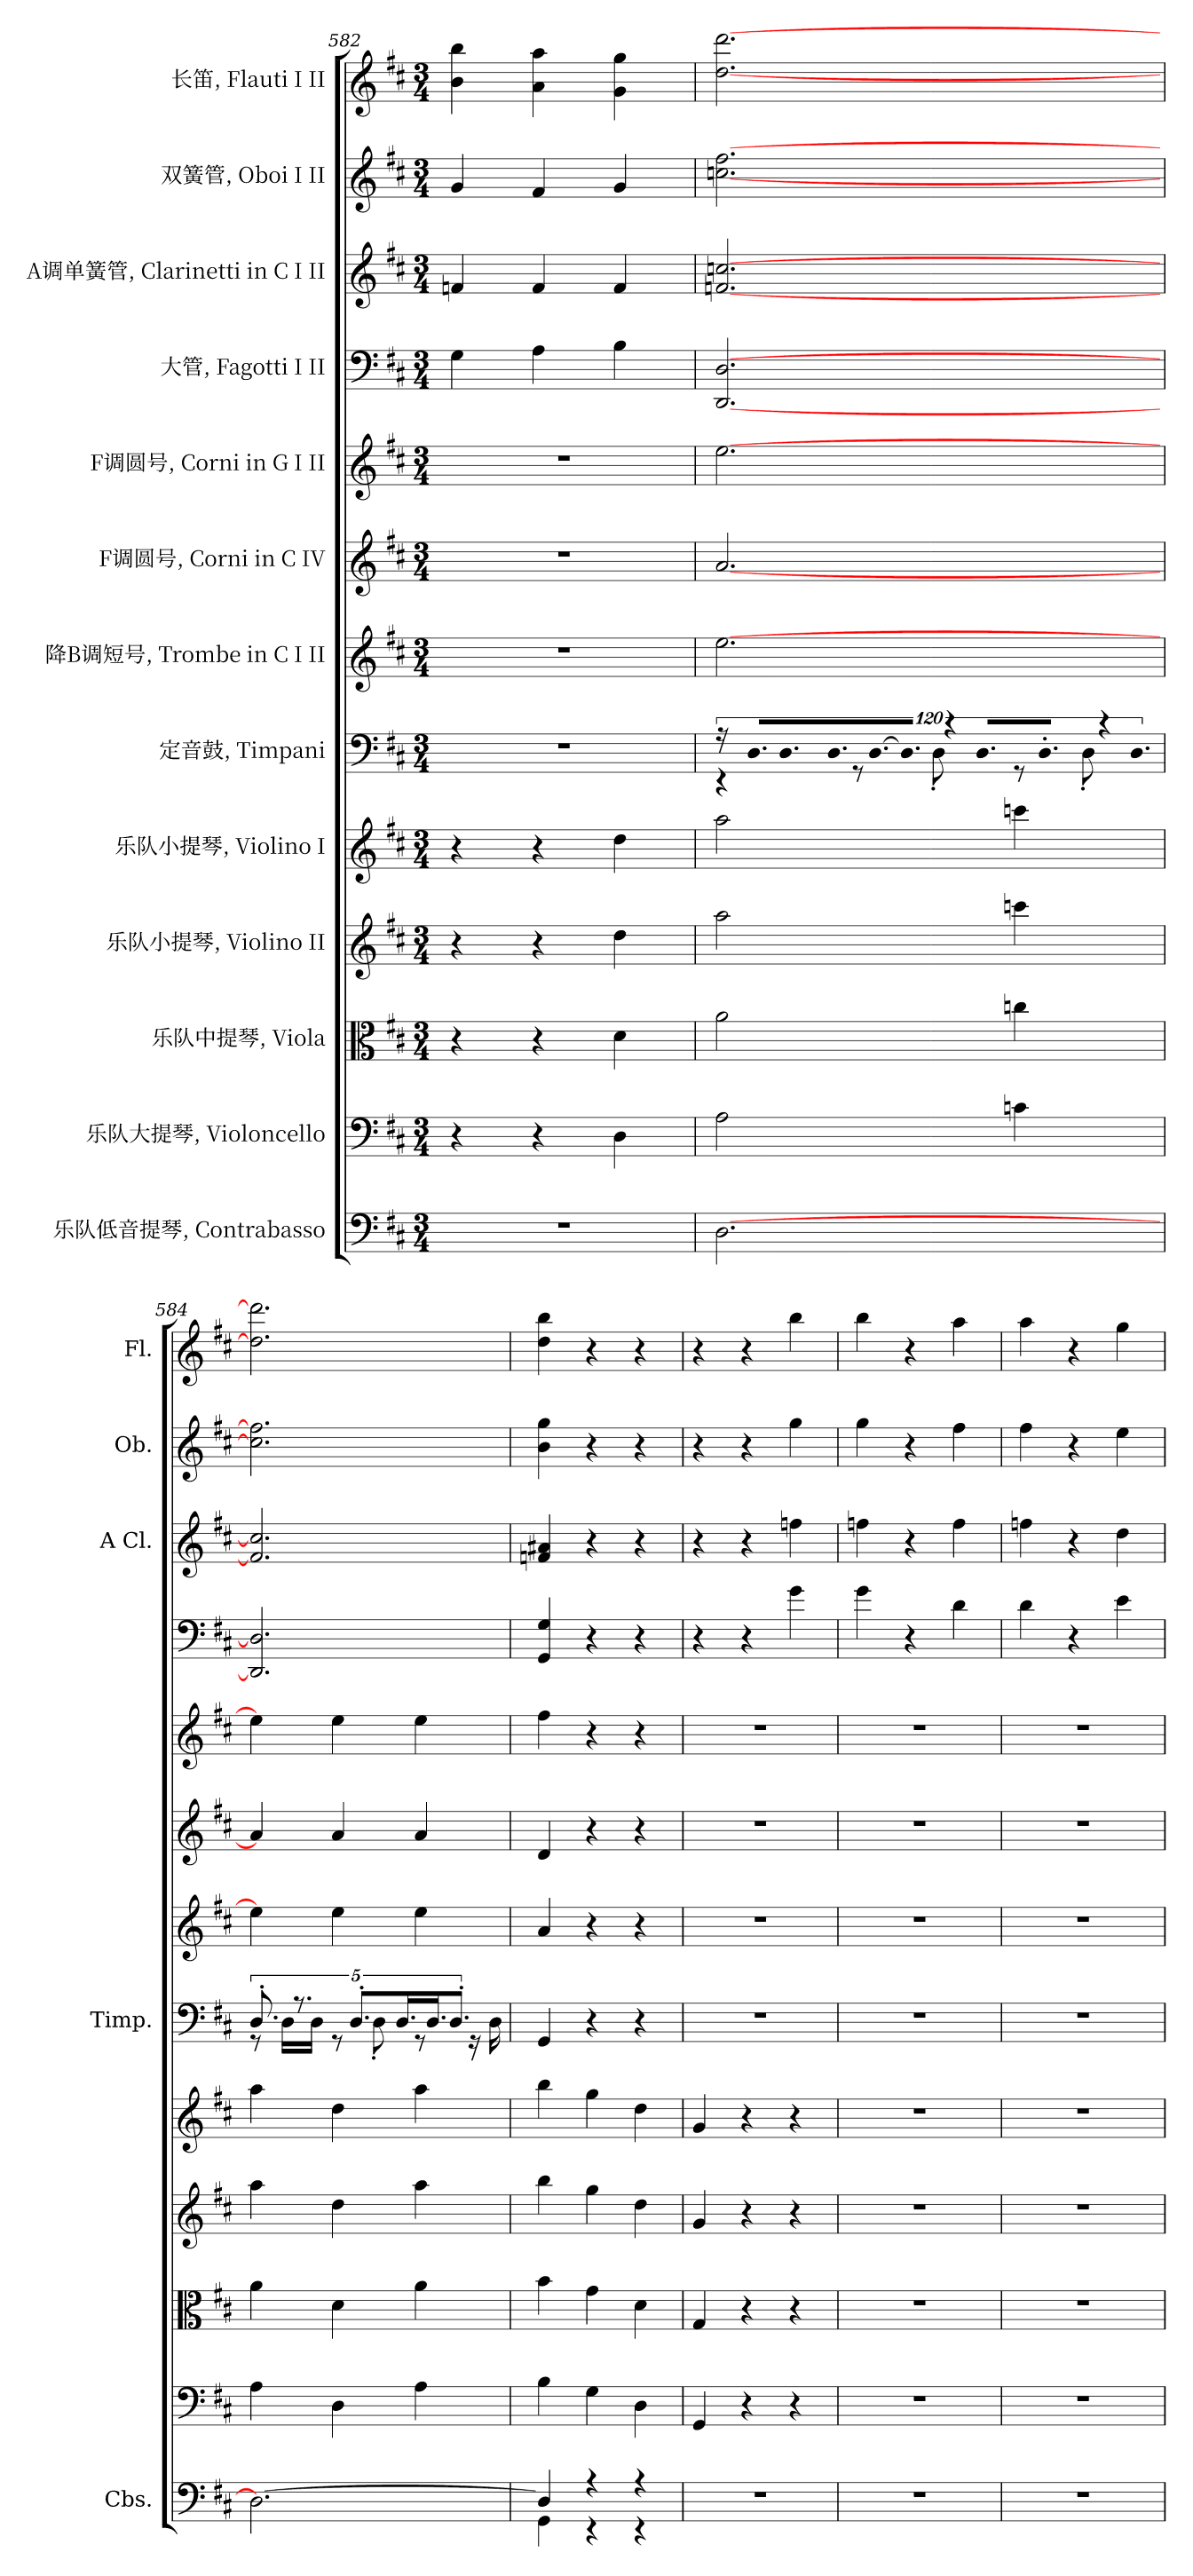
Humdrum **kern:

**kern	**kern	**kern	**kern	**kern	**kern	**kern	**kern	**kern	**kern	**kern	**kern	**kern
*part13	*part12	*part11	*part10	*part9	*part8	*part7	*part6	*part5	*part4	*part3	*part2	*part1
*staff13	*staff12	*staff11	*staff10	*staff9	*staff8	*staff7	*staff6	*staff5	*staff4	*staff3	*staff2	*staff1
*I"乐队低音提琴, Contrabasso	*I"乐队大提琴, Violoncello	*I"乐队中提琴, Viola	*I"乐队小提琴, Violino II	*I"乐队小提琴, Violino I	*I"定音鼓, Timpani	*I"降B调短号, Trombe in C I II	*I"F调圆号, Corni in C IV	*I"F调圆号, Corni in G I II	*I"大管, Fagotti I II	*I"A调单簧管, Clarinetti in C I II	*I"双簧管, Oboi I II	*I"长笛, Flauti I II
*I'Cbs.	*	*	*	*	*I'Timp.	*	*	*	*	*I'A Cl.	*I'Ob.	*I'Fl.
*clefF4	*clefF4	*clefC3	*clefG2	*clefG2	*clefF4	*clefG2	*clefG2	*clefG2	*clefF4	*clefG2	*clefG2	*clefG2
*ITrd7c12	*	*	*	*	*	*ITrd1c2	*ITrd4c7	*ITrd4c7	*	*ITrd2c3	*	*
*k[f#c#]	*k[f#c#]	*k[f#c#]	*k[f#c#]	*k[f#c#]	*k[f#c#]	*k[]	*k[f#]	*k[f#]	*k[f#c#]	*k[f#c#g#d#a#]	*k[f#c#]	*k[f#c#]
*M3/4	*M3/4	*M3/4	*M3/4	*M3/4	*M3/4	*M3/4	*M3/4	*M3/4	*M3/4	*M3/4	*M3/4	*M3/4
*MM350	*MM350	*MM350	*MM350	*MM350	*MM350	*MM350	*MM350	*MM350	*MM350	*MM350	*MM350	*MM350
=582	=582	=582	=582	=582	=582	=582	=582	=582	=582	=582	=582	=582
2.r	4r	4r	4r	4r	2.r	2.r	2.r	2.r	4G\	4dn/	4g/	4b\ 4bb\
.	4r	4r	4r	4r	.	.	.	.	4A\	4d/	4f#/	4a\ 4aa\
*	*	*	*	*	*	*	*	*	*	*	*	*MM318
.	4D\	4d\	4dd\	4dd\	.	.	.	.	4B\	4d/	4g/	4g\ 4gg\
!!LO:PB:g=z
=583	=583	=583	=583	=583	=583	=583	=583	=583	=583	=583	=583	=583
*	*	*	*	*	*	*	*	*	*	*	*	*MM350
!	!	!	!	!	!LO:N:vis=32.	!	!	!	!	!	!	!
*	*	*	*	*	*^	*	*	*	*	*	*	*
[2.DD\	2A\	2a\	2aa\	2aa\	1920%103r	4r	[2.dd\	[2.d/	[2.a\	[2.DD/ [2.D/	[2.dn/ [2.an/	[2.ccn\ [2.ff#\	[2.dd\ [2.ddd\
!	!	!	!	!	!LO:N:vis=32.	!	!	!	!	!	!	!	!
.	.	.	.	.	1920%103D/KLL	.	.	.	.	.	.	.	.
!	!	!	!	!	!LO:N:vis=16.	!	!	!	!	!	!	!	!
.	.	.	.	.	960%103D/	.	.	.	.	.	.	.	.
!	!	!	!	!	!LO:N:vis=32.	!	!	!	!	!	!	!	!
.	.	.	.	.	1920%103D/L	.	.	.	.	.	.	.	.
.	.	.	.	.	.	8r	.	.	.	.	.	.	.
!	!	!	!	!	!LO:N:vis=32.	!	!	!	!	!	!	!	!
.	.	.	.	.	[1920%103D/	.	.	.	.	.	.	.	.
!	!	!	!	!	!LO:N:vis=32.	!	!	!	!	!	!	!	!
.	.	.	.	.	1920%103D/JJJ]	.	.	.	.	.	.	.	.
.	.	.	.	.	.	8D'\	.	.	.	.	.	.	.
!	!	!	!	!	!LO:N:vis=32.	!	!	!	!	!	!	!	!
.	.	.	.	.	1920%103r	.	.	.	.	.	.	.	.
!	!	!	!	!	!LO:N:vis=16.	!	!	!	!	!	!	!	!
.	.	.	.	.	960%103D/LL	.	.	.	.	.	.	.	.
.	4cn\	4ccn\	4cccn\	4cccn\	.	8r	.	.	.	.	.	.	.
!	!	!	!	!	!LO:N:vis=16.	!	!	!	!	!	!	!	!
.	.	.	.	.	960%103D'/JJ	.	.	.	.	.	.	.	.
.	.	.	.	.	.	8D'\	.	.	.	.	.	.	.
!	!	!	!	!	!LO:N:vis=32.	!	!	!	!	!	!	!	!
.	.	.	.	.	1920%103r	.	.	.	.	.	.	.	.
!	!	!	!	!	!LO:N:vis=32.	!	!	!	!	!	!	!	!
.	.	.	.	.	1920%103D/	.	.	.	.	.	.	.	.
960ryy	960ryy	960ryy	960ryy	960ryy	.	960ryy	960ryy	960ryy	960ryy	960ryy	960ryy	960ryy	960ryy
=584	=584	=584	=584	=584	=584	=584	=584	=584	=584	=584	=584	=584	=584
*	*	*	*	*	*	*	*	*	*	*	*	*	*MM350
2.DD\_	4A\	4a\	4aa\	4aa\	10.D'/	8r	4dd\]	4d/]	4a\]	2.DD/] 2.D/]	2.d/] 2.a/]	2.cc\] 2.ff#\]	2.dd\] 2.ddd\]
.	.	.	.	.	.	16D\LL	.	.	.	.	.	.	.
.	.	.	.	.	10.r	.	.	.	.	.	.	.	.
.	.	.	.	.	.	16D\JJ	.	.	.	.	.	.	.
.	4D\	4d\	4dd\	4dd\	.	8r	4dd\	4d/	4a\	.	.	.	.
.	.	.	.	.	10.D'/L	.	.	.	.	.	.	.	.
.	.	.	.	.	.	8D'\	.	.	.	.	.	.	.
.	.	.	.	.	20.D/L	.	.	.	.	.	.	.	.
.	4A\	4a\	4aa\	4aa\	.	8r	4dd\	4d/	4a\	.	.	.	.
.	.	.	.	.	20.D/J	.	.	.	.	.	.	.	.
.	.	.	.	.	10.D'/J	.	.	.	.	.	.	.	.
.	.	.	.	.	.	16r	.	.	.	.	.	.	.
.	.	.	.	.	.	16D\	.	.	.	.	.	.	.
*	*	*	*	*	*v	*v	*	*	*	*	*	*	*
=585	=585	=585	=585	=585	=585	=585	=585	=585	=585	=585	=585	=585
*	*	*	*	*	*	*	*	*	*	*	*	*MM350
*^	*	*	*	*	*	*	*	*	*	*	*	*
4DD/]	4GGG\	4B\	4b\	4bb\	4bb\	4GG/	4g/	4G/	4b\	4GG/ 4G/	4dn/ 4f##X/	4b\ 4gg\	4dd\ 4bb\
4r	4r	4G\	4g\	4gg\	4gg\	4r	4r	4r	4r	4r	4r	4r	4r
*	*	*	*	*	*	*	*	*	*	*	*	*	*MM318
4r	4r	4D\	4d\	4dd\	4dd\	4r	4r	4r	4r	4r	4r	4r	4r
*v	*v	*	*	*	*	*	*	*	*	*	*	*	*
!!LO:PB:g=z
=586	=586	=586	=586	=586	=586	=586	=586	=586	=586	=586	=586	=586
*	*	*	*	*	*	*	*	*	*	*	*	*MM280
2.r	4GG/	4G/	4g/	4g/	2.r	2.r	2.r	2.r	4r	4r	4r	4r
.	4r	4r	4r	4r	.	.	.	.	4r	4r	4r	4r
*	*	*	*	*	*	*	*	*	*	*	*	*MM318
.	4r	4r	4r	4r	.	.	.	.	4g\	4ddn\	4gg\	4bb\
=587	=587	=587	=587	=587	=587	=587	=587	=587	=587	=587	=587	=587
*	*	*	*	*	*	*	*	*	*	*	*	*MM350
2.r	2.r	2.r	2.r	2.r	2.r	2.r	2.r	2.r	4g\	4ddn\	4gg\	4bb\
.	.	.	.	.	.	.	.	.	4r	4r	4r	4r
*	*	*	*	*	*	*	*	*	*	*	*	*MM318
.	.	.	.	.	.	.	.	.	4d\	4dd\	4ff#\	4aa\
=588	=588	=588	=588	=588	=588	=588	=588	=588	=588	=588	=588	=588
*	*	*	*	*	*	*	*	*	*	*	*	*MM350
2.r	2.r	2.r	2.r	2.r	2.r	2.r	2.r	2.r	4d\	4ddn\	4ff#\	4aa\
.	.	.	.	.	.	.	.	.	4r	4r	4r	4r
*	*	*	*	*	*	*	*	*	*	*	*	*MM318
.	.	.	.	.	.	.	.	.	4e\	4b\	4ee\	4gg\
=	=	=	=	=	=	=	=	=	=	=	=	=
*-	*-	*-	*-	*-	*-	*-	*-	*-	*-	*-	*-	*-
